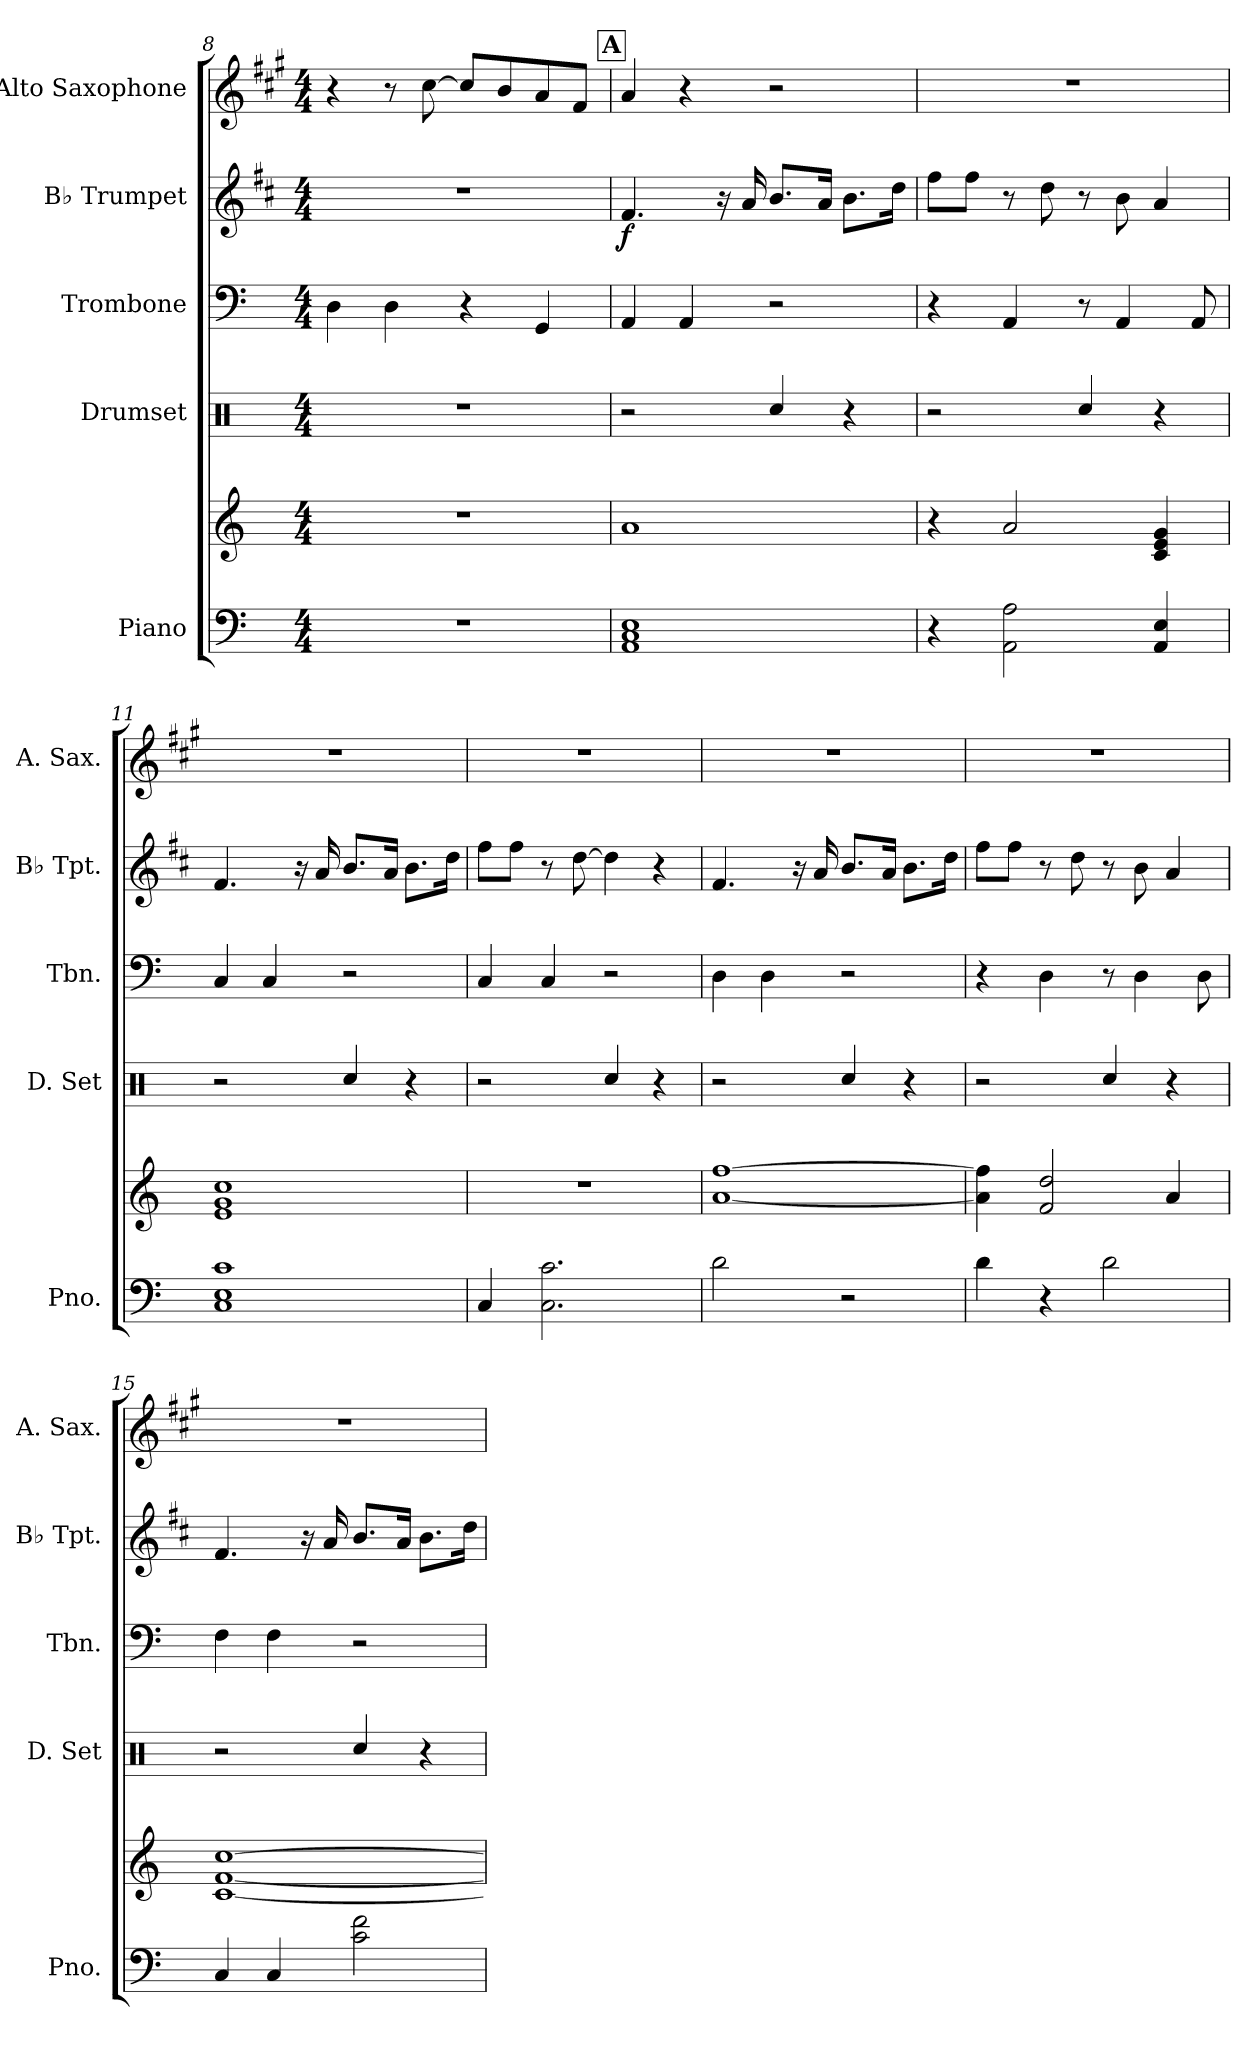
**kern	**kern	**kern	**kern	**kern	**dynam	**kern
*part5	*part5	*part4	*part3	*part2	*part2	*part1
*staff6	*staff5	*staff4	*staff3	*staff2	*staff2	*staff1
*I"Piano	*	*I"Drumset	*I"Trombone	*I"B♭ Trumpet	*	*I"Alto Saxophone
*I'Pno.	*	*I'D. Set	*I'Tbn.	*I'B♭ Tpt.	*	*I'A. Sax.
*clefF4	*clefG2	*clefX	*clefF4	*clefG2	*	*clefG2
*	*	*	*	*ITrd1c2	*	*ITrd5c9
*k[]	*k[]	*k[]	*k[]	*k[]	*	*k[]
*M4/4	*M4/4	*M4/4	*M4/4	*M4/4	*	*M4/4
=8	=8	=8	=8	=8	=8	=8
1r	1r	1r	4D\	1r	.	4r
.	.	.	4D\	.	.	8r
.	.	.	.	.	.	[8e\
.	.	.	4r	.	.	8e/L]
.	.	.	.	.	.	8d/
.	.	.	4GG/	.	.	8c/
.	.	.	.	.	.	8A/J
!!LO:REH:place=s1:a:B:fs=14:t=A
=9	=9	=9	=9	=9	=9	=9
!	!	!	!	!	!LO:DY:b	!
1AA 1C 1E	1a	2r	4AA/	4.e/	f	4c/
.	.	.	4AA/	.	.	4r
.	.	.	.	16r	.	.
.	.	.	.	16g/	.	.
.	.	4Rcc/	2r	8.a/L	.	2r
.	.	.	.	16g/Jk	.	.
.	.	4r	.	8.a\L	.	.
.	.	.	.	16cc\Jk	.	.
!!LO:LB:g=z
=10	=10	=10	=10	=10	=10	=10
4r	4r	2r	4r	8ee\L	.	1r
.	.	.	.	8ee\J	.	.
2AA\ 2A\	2a/	.	4AA/	8r	.	.
.	.	.	.	8cc\	.	.
.	.	4Rcc/	8r	8r	.	.
.	.	.	4AA/	8a\	.	.
4AA/ 4E/	4c/ 4e/ 4g/	4r	.	4g/	.	.
.	.	.	8AA/	.	.	.
=11	=11	=11	=11	=11	=11	=11
1C 1E 1c	1e 1g 1cc	2r	4C/	4.e/	.	1r
.	.	.	4C/	.	.	.
.	.	.	.	16r	.	.
.	.	.	.	16g/	.	.
.	.	4Rcc/	2r	8.a/L	.	.
.	.	.	.	16g/Jk	.	.
.	.	4r	.	8.a\L	.	.
.	.	.	.	16cc\Jk	.	.
=12	=12	=12	=12	=12	=12	=12
4C/	1r	2r	4C/	8ee\L	.	1r
.	.	.	.	8ee\J	.	.
2.C\ 2.c\	.	.	4C/	8r	.	.
.	.	.	.	[8cc\	.	.
.	.	4Rcc/	2r	4cc\]	.	.
.	.	4r	.	4r	.	.
=13	=13	=13	=13	=13	=13	=13
2d\	[1a [1ff	2r	4D\	4.e/	.	1r
.	.	.	4D\	.	.	.
.	.	.	.	16r	.	.
.	.	.	.	16g/	.	.
2r	.	4Rcc/	2r	8.a/L	.	.
.	.	.	.	16g/Jk	.	.
.	.	4r	.	8.a\L	.	.
.	.	.	.	16cc\Jk	.	.
!!LO:PB:g=z
=14	=14	=14	=14	=14	=14	=14
4d\	4a\] 4ff\]	2r	4r	8ee\L	.	1r
.	.	.	.	8ee\J	.	.
4r	2f/ 2dd/	.	4D\	8r	.	.
.	.	.	.	8cc\	.	.
2d\	.	4Rcc/	8r	8r	.	.
.	.	.	4D\	8a\	.	.
.	4a/	4r	.	4g/	.	.
.	.	.	8D\	.	.	.
=15	=15	=15	=15	=15	=15	=15
4C/	[1c [1f [1cc	2r	4F\	4.e/	.	1r
4C/	.	.	4F\	.	.	.
.	.	.	.	16r	.	.
.	.	.	.	16g/	.	.
2c\ 2f\	.	4Rcc/	2r	8.a/L	.	.
.	.	.	.	16g/Jk	.	.
.	.	4r	.	8.a\L	.	.
.	.	.	.	16cc\Jk	.	.
=	=	=	=	=	=	=
*-	*-	*-	*-	*-	*-	*-
